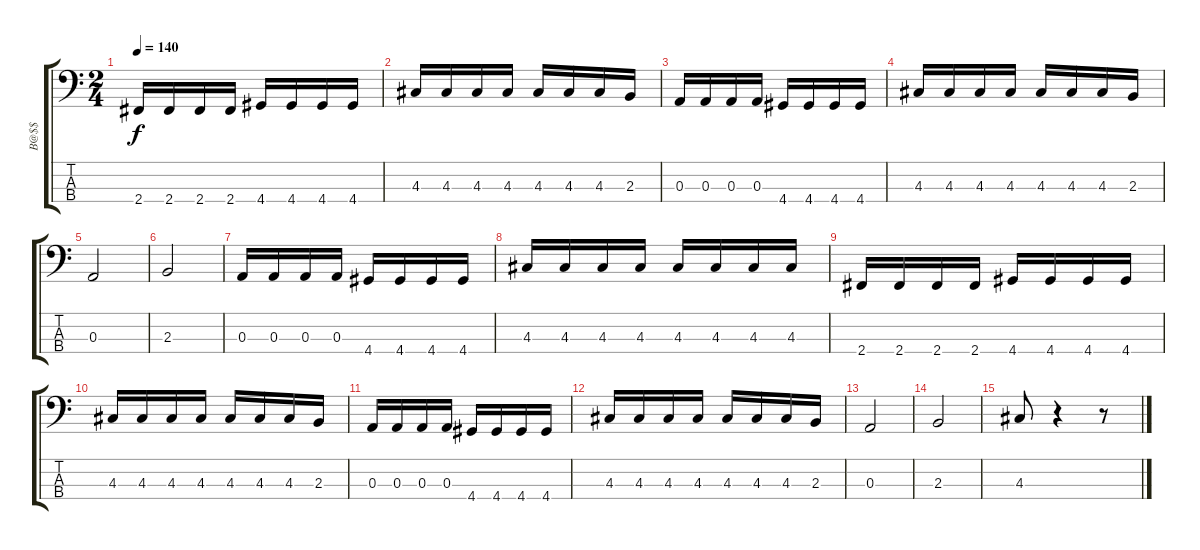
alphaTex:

\track ("B@$$" "B@$$") {instrument electricbassfinger}
\staff {score tabs}
\tuning (G2 D2 A1 E1) {hide}
\ts (2 4)
\tempo 140
\clef f4
\ks c
2.4.16{dy f} 2.4.16 2.4.16 2.4.16 4.4.16 4.4.16 4.4.16 4.4.16 |
4.3.16 4.3.16 4.3.16 4.3.16 4.3.16 4.3.16 4.3.16 2.3.16 |
0.3.16 0.3.16 0.3.16 0.3.16 4.4.16 4.4.16 4.4.16 4.4.16 |
4.3.16 4.3.16 4.3.16 4.3.16 4.3.16 4.3.16 4.3.16 2.3.16 |
0.3.2 |
2.3.2 |
0.3.16 0.3.16 0.3.16 0.3.16 4.4.16 4.4.16 4.4.16 4.4.16 |
4.3.16 4.3.16 4.3.16 4.3.16 4.3.16 4.3.16 4.3.16 4.3.16 |
2.4.16 2.4.16 2.4.16 2.4.16 4.4.16 4.4.16 4.4.16 4.4.16 |
4.3.16 4.3.16 4.3.16 4.3.16 4.3.16 4.3.16 4.3.16 2.3.16 |
0.3.16 0.3.16 0.3.16 0.3.16 4.4.16 4.4.16 4.4.16 4.4.16 |
4.3.16 4.3.16 4.3.16 4.3.16 4.3.16 4.3.16 4.3.16 2.3.16 |
0.3.2 |
2.3.2 |
4.3.8 r.4 r.8
